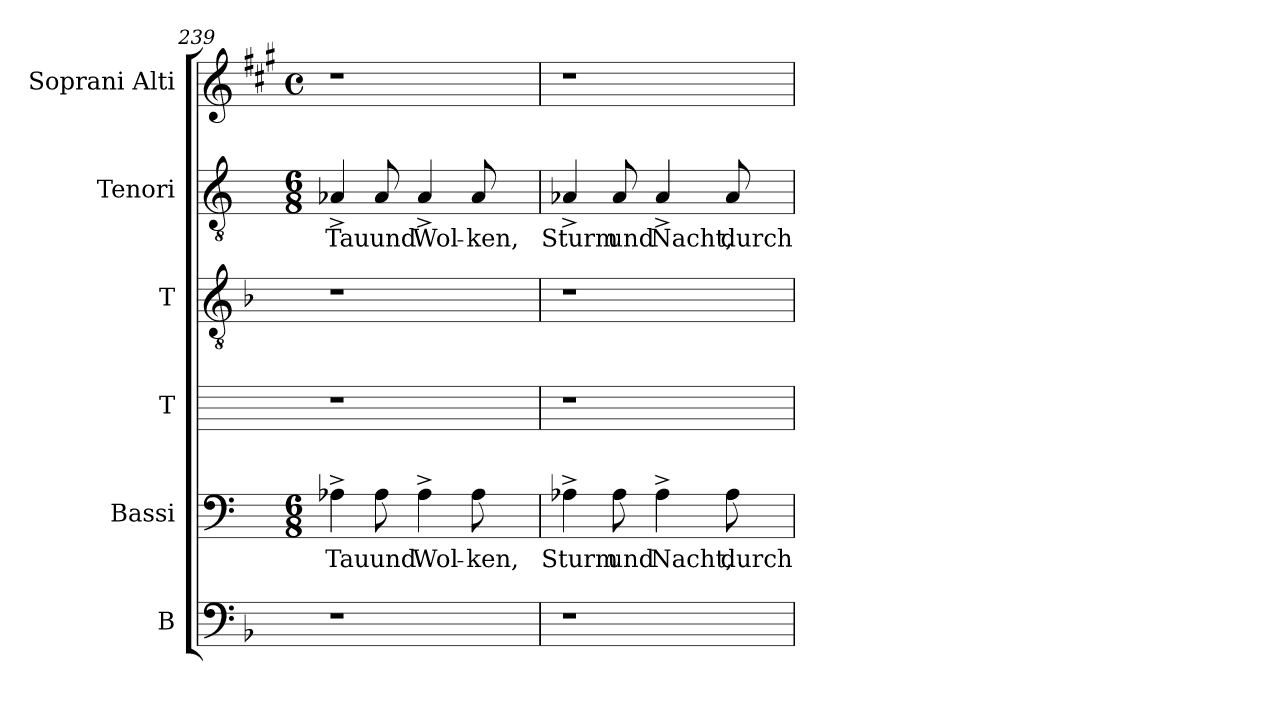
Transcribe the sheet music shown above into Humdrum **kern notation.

**kern	**kern	**text	**kern	**kern	**kern	**text	**kern
*part6	*part5	*part5	*part4	*part3	*part2	*part2	*part1
*staff6	*staff5	*staff5	*staff4	*staff3	*staff2	*staff2	*staff1
*I"B	*I"Bassi	*	*I"T	*I"T	*I"Tenori	*	*I"Soprani  Alti
*I'B	*I'B	*	*I'T	*I'T	*I'T	*	*I'S  A
*clefF4	*clefF4	*	*	*clefGv2	*clefGv2	*	*clefG2
*k[b-]	*k[]	*	*	*k[b-]	*k[]	*	*k[f#c#g#]
*F:	*C:	*	*	*F:	*C:	*	*A:
*	*M6/8	*	*	*	*M6/8	*	*M4/4
*	*	*	*	*	*	*	*met(c)
=239	=239	=239	=239	=239	=239	=239	=239
!	!	!LO:LY:b:cj	!	!	!	!LO:LY:b:cj	!
1r	4A-X^>\	Tau	1r	1r	4A-X^>/	Tau	1r
!	!	!LO:LY:b:cj	!	!	!	!LO:LY:b:cj	!
.	8A-\	und	.	.	8A-/	und	.
!	!	!LO:LY:b	!	!	!	!LO:LY:b	!
.	4A-^>\	Wol-	.	.	4A-^>/	Wol-	.
!	!	!LO:LY:b:rj	!	!	!	!LO:LY:b:rj	!
.	8A-\	-ken,	.	.	8A-/	-ken,	.
.	4ryy	.	.	.	4ryy	.	.
=240	=240	=240	=240	=240	=240	=240	=240
!	!	!LO:LY:b:cj	!	!	!	!LO:LY:b:cj	!
1r	4A-X^>\	Sturm	1r	1r	4A-X^>/	Sturm	1r
!	!	!LO:LY:b:cj	!	!	!	!LO:LY:b:cj	!
.	8A-\	und	.	.	8A-/	und	.
!	!	!LO:LY:b:cj	!	!	!	!LO:LY:b:cj	!
.	4A-^>\	Nacht,	.	.	4A-^>/	Nacht,	.
!	!	!LO:LY:b:cj	!	!	!	!LO:LY:b:cj	!
.	8A-\	durch	.	.	8A-/	durch	.
.	4ryy	.	.	.	4ryy	.	.
=	=	=	=	=	=	=	=
*-	*-	*-	*-	*-	*-	*-	*-
